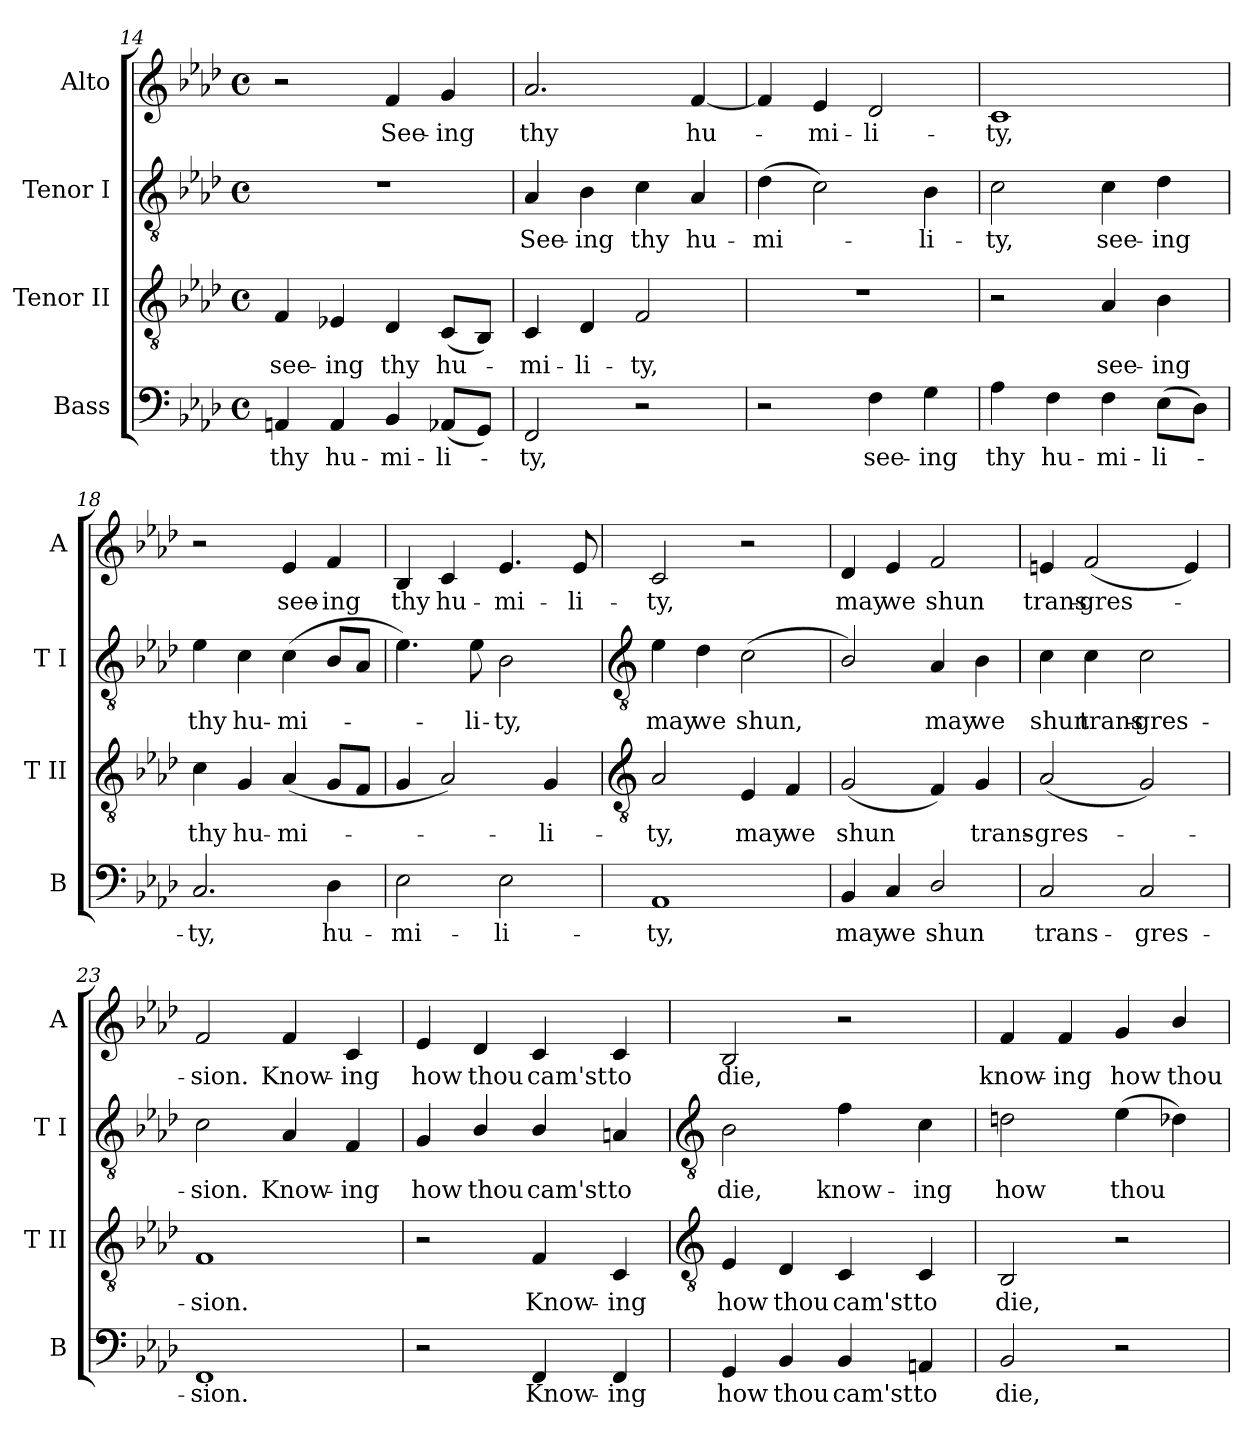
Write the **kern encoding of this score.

**kern	**text	**kern	**text	**kern	**text	**kern	**text
*part4	*part4	*part3	*part3	*part2	*part2	*part1	*part1
*staff4	*staff4	*staff3	*staff3	*staff2	*staff2	*staff1	*staff1
*I"Bass	*	*I"Tenor II	*	*I"Tenor I	*	*I"Alto	*
*I'B	*	*I'T II	*	*I'T I	*	*I'A	*
!!LO:LB:g=z
*clefF4	*	*clefGv2	*	*clefGv2	*	*clefG2	*
*k[b-e-a-d-]	*	*k[b-e-a-d-]	*	*k[b-e-a-d-]	*	*k[b-e-a-d-]	*
*A-:	*	*A-:	*	*A-:	*	*A-:	*
*M4/4	*	*M4/4	*	*M4/4	*	*M4/4	*
*met(c)	*	*met(c)	*	*met(c)	*	*met(c)	*
=14	=14	=14	=14	=14	=14	=14	=14
!	!LO:LY:b	!	!LO:LY:b	!	!	!	!
4AAn	thy	4F	see-	1r	.	2r	.
!	!LO:LY:b	!	!LO:LY:b	!	!	!	!
4AA	hu-	4E-X	-ing	.	.	.	.
!	!LO:LY:b	!	!LO:LY:b	!	!	!	!LO:LY:b
4BB-	-mi-	4D-	thy	.	.	4f	See-
!	!LO:LY:b	!	!LO:LY:b	!	!	!	!LO:LY:b
(<8AA-XL	-li-	(<8CL	hu-	.	.	4g	-ing
8GGJ)	.	8BB-J)	.	.	.	.	.
=15	=15	=15	=15	=15	=15	=15	=15
!	!LO:LY:b	!	!LO:LY:b	!	!LO:LY:b	!	!LO:LY:b
2FF	ty,	4C	mi-	4A-	See-	2.a-	thy
!	!	!	!LO:LY:b	!	!LO:LY:b	!	!
.	.	4D-	-li-	4B-	-ing	.	.
!	!	!	!LO:LY:b	!	!LO:LY:b	!	!
2r	.	2F	-ty,	4c	thy	.	.
!	!	!	!	!	!LO:LY:b	!	!LO:LY:b
.	.	.	.	4A-	hu-	[4f	hu-
=16	=16	=16	=16	=16	=16	=16	=16
!	!	!	!	!	!LO:LY:b	!	!
2r	.	1r	.	(>4d-	-mi-	4f]	.
!	!	!	!	!	!	!	!LO:LY:b
.	.	.	.	2c)	.	4e-	mi-
!	!LO:LY:b	!	!	!	!	!	!LO:LY:b
4F	see-	.	.	.	.	2d-	-li-
!	!LO:LY:b	!	!	!	!LO:LY:b	!	!
4G	-ing	.	.	4B-	li-	.	.
=17	=17	=17	=17	=17	=17	=17	=17
!	!LO:LY:b	!	!	!	!LO:LY:b	!	!LO:LY:b
4A-	thy	2r	.	2c	-ty,	1c	-ty,
!	!LO:LY:b	!	!	!	!	!	!
4F	hu-	.	.	.	.	.	.
!	!LO:LY:b	!	!LO:LY:b	!	!LO:LY:b	!	!
4F	-mi-	4A-	see-	4c	see-	.	.
!	!LO:LY:b	!	!LO:LY:b	!	!LO:LY:b	!	!
(>8E-L	-li-	4B-	-ing	4d-	-ing	.	.
8D-J)	.	.	.	.	.	.	.
=18	=18	=18	=18	=18	=18	=18	=18
!	!LO:LY:b	!	!LO:LY:b	!	!LO:LY:b	!	!
2.C	ty,	4c	thy	4e-	thy	2r	.
!	!	!	!LO:LY:b	!	!LO:LY:b	!	!
.	.	4G	hu-	4c	hu-	.	.
!	!	!	!LO:LY:b	!	!LO:LY:b	!	!LO:LY:b
.	.	(<4A-	-mi-	(>4c	-mi-	4e-	see-
!	!LO:LY:b	!	!	!	!	!	!LO:LY:b
4D-	hu-	8GL	.	8B-L	.	4f	-ing
.	.	8FJ	.	8A-J	.	.	.
=19	=19	=19	=19	=19	=19	=19	=19
!	!LO:LY:b	!	!	!	!	!	!LO:LY:b
2E-	-mi-	4G	.	4.e-)	.	4B-	thy
!	!	!	!	!	!	!	!LO:LY:b
.	.	2A-)	.	.	.	4c	hu-
!	!	!	!	!	!LO:LY:b	!	!
.	.	.	.	8e-	li-	.	.
!	!LO:LY:b	!	!	!	!LO:LY:b	!	!LO:LY:b
2E-	-li-	.	.	2B-	-ty,	4.e-	-mi-
!	!	!	!LO:LY:b	!	!	!	!
.	.	4G	li-	.	.	.	.
!	!	!	!	!	!	!	!LO:LY:b
.	.	.	.	.	.	8e-	-li-
!!LO:LB:g=z
=20	=20	=20	=20	=20	=20	=20	=20
*	*	*clefGv2	*	*clefGv2	*	*	*
!	!LO:LY:b	!	!LO:LY:b	!	!LO:LY:b	!	!LO:LY:b
1AA-	-ty,	2A-	-ty,	4e-	may	2c	-ty,
!	!	!	!	!	!LO:LY:b	!	!
.	.	.	.	4d-	we	.	.
!	!	!	!LO:LY:b	!	!LO:LY:b	!	!
.	.	4E-	may	(<2c	shun,	2r	.
!	!	!	!LO:LY:b	!	!	!	!
.	.	4F	we	.	.	.	.
=21	=21	=21	=21	=21	=21	=21	=21
!	!LO:LY:b	!	!LO:LY:b	!	!	!	!LO:LY:b
4BB-	may	(<2G	shun	2B-/)	.	4d-	may
!	!LO:LY:b	!	!	!	!	!	!LO:LY:b
4C	we	.	.	.	.	4e-	we
!	!LO:LY:b	!	!	!	!LO:LY:b	!	!LO:LY:b
2D-/	shun	4F)	.	4A-	may	2f	shun
!	!	!	!LO:LY:b	!	!LO:LY:b	!	!
.	.	4G	trans-	4B-	we	.	.
=22	=22	=22	=22	=22	=22	=22	=22
!	!LO:LY:b	!	!LO:LY:b	!	!LO:LY:b	!	!LO:LY:b
2C	trans-	(<2A-	-gres-	4c	shun	4en	trans-
!	!	!	!	!	!LO:LY:b	!	!LO:LY:b
.	.	.	.	4c	trans-	(<2f	-gres-
!	!LO:LY:b	!	!	!	!LO:LY:b	!	!
2C	-gres-	2G)	.	2c	-gres-	.	.
.	.	.	.	.	.	4e)	.
=23	=23	=23	=23	=23	=23	=23	=23
!	!LO:LY:b	!	!LO:LY:b	!	!LO:LY:b	!	!LO:LY:b
1FF	-sion.	1F	sion.	2c	-sion.	2f	sion.
!	!	!	!	!	!LO:LY:b	!	!LO:LY:b
.	.	.	.	4A-	Know-	4f	Know-
!	!	!	!	!	!LO:LY:b	!	!LO:LY:b
.	.	.	.	4F	-ing	4c	-ing
=24	=24	=24	=24	=24	=24	=24	=24
!	!	!	!	!	!LO:LY:b	!	!LO:LY:b
2r	.	2r	.	4G	how	4e-	how
!	!	!	!	!	!LO:LY:b	!	!LO:LY:b
.	.	.	.	4B-/	thou	4d-	thou
!	!LO:LY:b	!	!LO:LY:b	!	!LO:LY:b	!	!LO:LY:b
4FF	Know-	4F	Know-	4B-/	cam'st	4c	cam'st
!	!LO:LY:b	!	!LO:LY:b	!	!LO:LY:b	!	!LO:LY:b
4FF	-ing	4C	-ing	4An	to	4c	to
!!LO:LB:g=z
=25	=25	=25	=25	=25	=25	=25	=25
*	*	*clefGv2	*	*clefGv2	*	*	*
!	!LO:LY:b	!	!LO:LY:b	!	!LO:LY:b	!	!LO:LY:b
4GG	how	4E-	how	2B-	die,	2B-	die,
!	!LO:LY:b	!	!LO:LY:b	!	!	!	!
4BB-	thou	4D-	thou	.	.	.	.
!	!LO:LY:b	!	!LO:LY:b	!	!LO:LY:b	!	!
4BB-	cam'st	4C	cam'st	4f	know-	2r	.
!	!LO:LY:b	!	!LO:LY:b	!	!LO:LY:b	!	!
4AAn	to	4C	to	4c	-ing	.	.
=26	=26	=26	=26	=26	=26	=26	=26
!	!LO:LY:b	!	!LO:LY:b	!	!LO:LY:b	!	!LO:LY:b
2BB-	die,	2BB-	die,	2dn	how	4f	know-
!	!	!	!	!	!	!	!LO:LY:b
.	.	.	.	.	.	4f	-ing
!	!	!	!	!	!LO:LY:b	!	!LO:LY:b
2r	.	2r	.	(>4e-	thou	4g	how
!	!	!	!	!	!	!	!LO:LY:b
.	.	.	.	4d-X)	.	4b-/	thou
=	=	=	=	=	=	=	=
*-	*-	*-	*-	*-	*-	*-	*-
